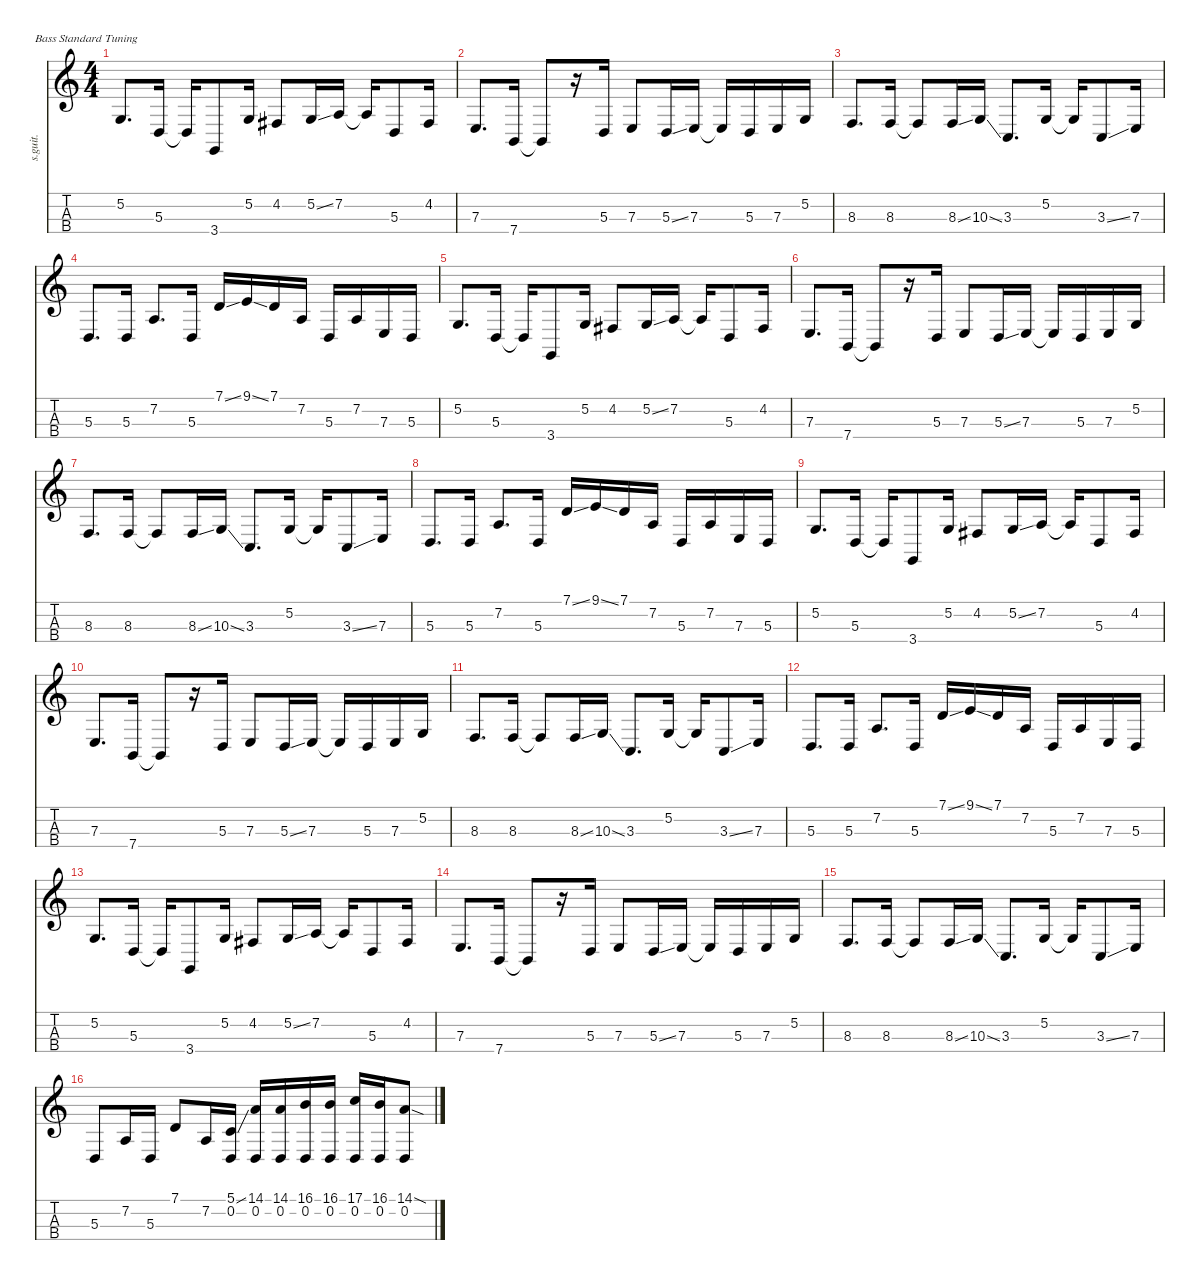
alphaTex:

\defaultSystemsLayout 4
\hideDynamics
\bracketExtendMode nobrackets
\track ("Ed King (Bass Guitar)" "s.guit.") {instrument electricbasspick}
\staff {score tabs}
\tuning (G2 D2 A1 E1)
\ts (4 4)
\tempo (60 hide)
\clef g2
\ks c
5.2.8{d lyrics (0 "") lyrics (1 "") lyrics (2 "") lyrics (3 "") lyrics (4 "") dy f} 5.3.16{lyrics (0 "") lyrics (1 "") lyrics (2 "") lyrics (3 "") lyrics (4 "")} 5.3{t}.16{lyrics (0 "") lyrics (1 "") lyrics (2 "") lyrics (3 "") lyrics (4 "")} 3.4.8{lyrics (0 "") lyrics (1 "") lyrics (2 "") lyrics (3 "") lyrics (4 "")} 5.2.16{lyrics (0 "") lyrics (1 "") lyrics (2 "") lyrics (3 "") lyrics (4 "")} 4.2{acc #}.8{lyrics (0 "") lyrics (1 "") lyrics (2 "") lyrics (3 "") lyrics (4 "")} 5.2{ss}.16{lyrics (0 "") lyrics (1 "") lyrics (2 "") lyrics (3 "") lyrics (4 "")} 7.2.16{lyrics (0 "") lyrics (1 "") lyrics (2 "") lyrics (3 "") lyrics (4 "")} 7.2{t}.16{lyrics (0 "") lyrics (1 "") lyrics (2 "") lyrics (3 "") lyrics (4 "")} 5.3.8{lyrics (0 "") lyrics (1 "") lyrics (2 "") lyrics (3 "") lyrics (4 "")} 4.2{acc #}.16{lyrics (0 "") lyrics (1 "") lyrics (2 "") lyrics (3 "") lyrics (4 "")} |
7.3.8{d lyrics (0 "") lyrics (1 "") lyrics (2 "") lyrics (3 "") lyrics (4 "")} 7.4.16{lyrics (0 "") lyrics (1 "") lyrics (2 "") lyrics (3 "") lyrics (4 "")} 7.4{t}.8{lyrics (0 "") lyrics (1 "") lyrics (2 "") lyrics (3 "") lyrics (4 "")} r.16 5.3.16{lyrics (0 "") lyrics (1 "") lyrics (2 "") lyrics (3 "") lyrics (4 "")} 7.3.8{lyrics (0 "") lyrics (1 "") lyrics (2 "") lyrics (3 "") lyrics (4 "")} 5.3{ss}.16{lyrics (0 "") lyrics (1 "") lyrics (2 "") lyrics (3 "") lyrics (4 "")} 7.3.16{lyrics (0 "") lyrics (1 "") lyrics (2 "") lyrics (3 "") lyrics (4 "")} 7.3{t}.16{lyrics (0 "") lyrics (1 "") lyrics (2 "") lyrics (3 "") lyrics (4 "")} 5.3.16{lyrics (0 "") lyrics (1 "") lyrics (2 "") lyrics (3 "") lyrics (4 "")} 7.3.16{lyrics (0 "") lyrics (1 "") lyrics (2 "") lyrics (3 "") lyrics (4 "")} 5.2.16{lyrics (0 "") lyrics (1 "") lyrics (2 "") lyrics (3 "") lyrics (4 "")} |
8.3.8{d lyrics (0 "") lyrics (1 "") lyrics (2 "") lyrics (3 "") lyrics (4 "")} 8.3.16{lyrics (0 "") lyrics (1 "") lyrics (2 "") lyrics (3 "") lyrics (4 "")} 8.3{t}.8{lyrics (0 "") lyrics (1 "") lyrics (2 "") lyrics (3 "") lyrics (4 "")} 8.3{ss}.16{lyrics (0 "") lyrics (1 "") lyrics (2 "") lyrics (3 "") lyrics (4 "")} 10.3{ss}.16{lyrics (0 "") lyrics (1 "") lyrics (2 "") lyrics (3 "") lyrics (4 "")} 3.3.8{d lyrics (0 "") lyrics (1 "") lyrics (2 "") lyrics (3 "") lyrics (4 "")} 5.2.16{lyrics (0 "") lyrics (1 "") lyrics (2 "") lyrics (3 "") lyrics (4 "")} 5.2{t}.16{lyrics (0 "") lyrics (1 "") lyrics (2 "") lyrics (3 "") lyrics (4 "")} 3.3{ss}.8{lyrics (0 "") lyrics (1 "") lyrics (2 "") lyrics (3 "") lyrics (4 "")} 7.3.16{lyrics (0 "") lyrics (1 "") lyrics (2 "") lyrics (3 "") lyrics (4 "")} |
5.3.8{d lyrics (0 "") lyrics (1 "") lyrics (2 "") lyrics (3 "") lyrics (4 "")} 5.3.16{lyrics (0 "") lyrics (1 "") lyrics (2 "") lyrics (3 "") lyrics (4 "")} 7.2.8{d lyrics (0 "") lyrics (1 "") lyrics (2 "") lyrics (3 "") lyrics (4 "")} 5.3.16{lyrics (0 "") lyrics (1 "") lyrics (2 "") lyrics (3 "") lyrics (4 "")} 7.1{ss}.16{lyrics (0 "") lyrics (1 "") lyrics (2 "") lyrics (3 "") lyrics (4 "")} 9.1{ss}.16{lyrics (0 "") lyrics (1 "") lyrics (2 "") lyrics (3 "") lyrics (4 "")} 7.1.16{lyrics (0 "") lyrics (1 "") lyrics (2 "") lyrics (3 "") lyrics (4 "")} 7.2.16{lyrics (0 "") lyrics (1 "") lyrics (2 "") lyrics (3 "") lyrics (4 "")} 5.3.16{lyrics (0 "") lyrics (1 "") lyrics (2 "") lyrics (3 "") lyrics (4 "")} 7.2.16{lyrics (0 "") lyrics (1 "") lyrics (2 "") lyrics (3 "") lyrics (4 "")} 7.3.16{lyrics (0 "") lyrics (1 "") lyrics (2 "") lyrics (3 "") lyrics (4 "")} 5.3.16{lyrics (0 "") lyrics (1 "") lyrics (2 "") lyrics (3 "") lyrics (4 "")} |
5.2.8{d lyrics (0 "") lyrics (1 "") lyrics (2 "") lyrics (3 "") lyrics (4 "")} 5.3.16{lyrics (0 "") lyrics (1 "") lyrics (2 "") lyrics (3 "") lyrics (4 "")} 5.3{t}.16{lyrics (0 "") lyrics (1 "") lyrics (2 "") lyrics (3 "") lyrics (4 "")} 3.4.8{lyrics (0 "") lyrics (1 "") lyrics (2 "") lyrics (3 "") lyrics (4 "")} 5.2.16{lyrics (0 "") lyrics (1 "") lyrics (2 "") lyrics (3 "") lyrics (4 "")} 4.2{acc #}.8{lyrics (0 "") lyrics (1 "") lyrics (2 "") lyrics (3 "") lyrics (4 "")} 5.2{ss}.16{lyrics (0 "") lyrics (1 "") lyrics (2 "") lyrics (3 "") lyrics (4 "")} 7.2.16{lyrics (0 "") lyrics (1 "") lyrics (2 "") lyrics (3 "") lyrics (4 "")} 7.2{t}.16{lyrics (0 "") lyrics (1 "") lyrics (2 "") lyrics (3 "") lyrics (4 "")} 5.3.8{lyrics (0 "") lyrics (1 "") lyrics (2 "") lyrics (3 "") lyrics (4 "")} 4.2{acc #}.16{lyrics (0 "") lyrics (1 "") lyrics (2 "") lyrics (3 "") lyrics (4 "")} |
7.3.8{d lyrics (0 "") lyrics (1 "") lyrics (2 "") lyrics (3 "") lyrics (4 "")} 7.4.16{lyrics (0 "") lyrics (1 "") lyrics (2 "") lyrics (3 "") lyrics (4 "")} 7.4{t}.8{lyrics (0 "") lyrics (1 "") lyrics (2 "") lyrics (3 "") lyrics (4 "")} r.16 5.3.16{lyrics (0 "") lyrics (1 "") lyrics (2 "") lyrics (3 "") lyrics (4 "")} 7.3.8{lyrics (0 "") lyrics (1 "") lyrics (2 "") lyrics (3 "") lyrics (4 "")} 5.3{ss}.16{lyrics (0 "") lyrics (1 "") lyrics (2 "") lyrics (3 "") lyrics (4 "")} 7.3.16{lyrics (0 "") lyrics (1 "") lyrics (2 "") lyrics (3 "") lyrics (4 "")} 7.3{t}.16{lyrics (0 "") lyrics (1 "") lyrics (2 "") lyrics (3 "") lyrics (4 "")} 5.3.16{lyrics (0 "") lyrics (1 "") lyrics (2 "") lyrics (3 "") lyrics (4 "")} 7.3.16{lyrics (0 "") lyrics (1 "") lyrics (2 "") lyrics (3 "") lyrics (4 "")} 5.2.16{lyrics (0 "") lyrics (1 "") lyrics (2 "") lyrics (3 "") lyrics (4 "")} |
8.3.8{d lyrics (0 "") lyrics (1 "") lyrics (2 "") lyrics (3 "") lyrics (4 "")} 8.3.16{lyrics (0 "") lyrics (1 "") lyrics (2 "") lyrics (3 "") lyrics (4 "")} 8.3{t}.8{lyrics (0 "") lyrics (1 "") lyrics (2 "") lyrics (3 "") lyrics (4 "")} 8.3{ss}.16{lyrics (0 "") lyrics (1 "") lyrics (2 "") lyrics (3 "") lyrics (4 "")} 10.3{ss}.16{lyrics (0 "") lyrics (1 "") lyrics (2 "") lyrics (3 "") lyrics (4 "")} 3.3.8{d lyrics (0 "") lyrics (1 "") lyrics (2 "") lyrics (3 "") lyrics (4 "")} 5.2.16{lyrics (0 "") lyrics (1 "") lyrics (2 "") lyrics (3 "") lyrics (4 "")} 5.2{t}.16{lyrics (0 "") lyrics (1 "") lyrics (2 "") lyrics (3 "") lyrics (4 "")} 3.3{ss}.8{lyrics (0 "") lyrics (1 "") lyrics (2 "") lyrics (3 "") lyrics (4 "")} 7.3.16{lyrics (0 "") lyrics (1 "") lyrics (2 "") lyrics (3 "") lyrics (4 "")} |
5.3.8{d lyrics (0 "") lyrics (1 "") lyrics (2 "") lyrics (3 "") lyrics (4 "")} 5.3.16{lyrics (0 "") lyrics (1 "") lyrics (2 "") lyrics (3 "") lyrics (4 "")} 7.2.8{d lyrics (0 "") lyrics (1 "") lyrics (2 "") lyrics (3 "") lyrics (4 "")} 5.3.16{lyrics (0 "") lyrics (1 "") lyrics (2 "") lyrics (3 "") lyrics (4 "")} 7.1{ss}.16{lyrics (0 "") lyrics (1 "") lyrics (2 "") lyrics (3 "") lyrics (4 "")} 9.1{ss}.16{lyrics (0 "") lyrics (1 "") lyrics (2 "") lyrics (3 "") lyrics (4 "")} 7.1.16{lyrics (0 "") lyrics (1 "") lyrics (2 "") lyrics (3 "") lyrics (4 "")} 7.2.16{lyrics (0 "") lyrics (1 "") lyrics (2 "") lyrics (3 "") lyrics (4 "")} 5.3.16{lyrics (0 "") lyrics (1 "") lyrics (2 "") lyrics (3 "") lyrics (4 "")} 7.2.16{lyrics (0 "") lyrics (1 "") lyrics (2 "") lyrics (3 "") lyrics (4 "")} 7.3.16{lyrics (0 "") lyrics (1 "") lyrics (2 "") lyrics (3 "") lyrics (4 "")} 5.3.16{lyrics (0 "") lyrics (1 "") lyrics (2 "") lyrics (3 "") lyrics (4 "")} |
5.2.8{d lyrics (0 "") lyrics (1 "") lyrics (2 "") lyrics (3 "") lyrics (4 "")} 5.3.16{lyrics (0 "") lyrics (1 "") lyrics (2 "") lyrics (3 "") lyrics (4 "")} 5.3{t}.16{lyrics (0 "") lyrics (1 "") lyrics (2 "") lyrics (3 "") lyrics (4 "")} 3.4.8{lyrics (0 "") lyrics (1 "") lyrics (2 "") lyrics (3 "") lyrics (4 "")} 5.2.16{lyrics (0 "") lyrics (1 "") lyrics (2 "") lyrics (3 "") lyrics (4 "")} 4.2{acc #}.8{lyrics (0 "") lyrics (1 "") lyrics (2 "") lyrics (3 "") lyrics (4 "")} 5.2{ss}.16{lyrics (0 "") lyrics (1 "") lyrics (2 "") lyrics (3 "") lyrics (4 "")} 7.2.16{lyrics (0 "") lyrics (1 "") lyrics (2 "") lyrics (3 "") lyrics (4 "")} 7.2{t}.16{lyrics (0 "") lyrics (1 "") lyrics (2 "") lyrics (3 "") lyrics (4 "")} 5.3.8{lyrics (0 "") lyrics (1 "") lyrics (2 "") lyrics (3 "") lyrics (4 "")} 4.2{acc #}.16{lyrics (0 "") lyrics (1 "") lyrics (2 "") lyrics (3 "") lyrics (4 "")} |
7.3.8{d lyrics (0 "") lyrics (1 "") lyrics (2 "") lyrics (3 "") lyrics (4 "")} 7.4.16{lyrics (0 "") lyrics (1 "") lyrics (2 "") lyrics (3 "") lyrics (4 "")} 7.4{t}.8{lyrics (0 "") lyrics (1 "") lyrics (2 "") lyrics (3 "") lyrics (4 "")} r.16 5.3.16{lyrics (0 "") lyrics (1 "") lyrics (2 "") lyrics (3 "") lyrics (4 "")} 7.3.8{lyrics (0 "") lyrics (1 "") lyrics (2 "") lyrics (3 "") lyrics (4 "")} 5.3{ss}.16{lyrics (0 "") lyrics (1 "") lyrics (2 "") lyrics (3 "") lyrics (4 "")} 7.3.16{lyrics (0 "") lyrics (1 "") lyrics (2 "") lyrics (3 "") lyrics (4 "")} 7.3{t}.16{lyrics (0 "") lyrics (1 "") lyrics (2 "") lyrics (3 "") lyrics (4 "")} 5.3.16{lyrics (0 "") lyrics (1 "") lyrics (2 "") lyrics (3 "") lyrics (4 "")} 7.3.16{lyrics (0 "") lyrics (1 "") lyrics (2 "") lyrics (3 "") lyrics (4 "")} 5.2.16{lyrics (0 "") lyrics (1 "") lyrics (2 "") lyrics (3 "") lyrics (4 "")} |
8.3.8{d lyrics (0 "") lyrics (1 "") lyrics (2 "") lyrics (3 "") lyrics (4 "")} 8.3.16{lyrics (0 "") lyrics (1 "") lyrics (2 "") lyrics (3 "") lyrics (4 "")} 8.3{t}.8{lyrics (0 "") lyrics (1 "") lyrics (2 "") lyrics (3 "") lyrics (4 "")} 8.3{ss}.16{lyrics (0 "") lyrics (1 "") lyrics (2 "") lyrics (3 "") lyrics (4 "")} 10.3{ss}.16{lyrics (0 "") lyrics (1 "") lyrics (2 "") lyrics (3 "") lyrics (4 "")} 3.3.8{d lyrics (0 "") lyrics (1 "") lyrics (2 "") lyrics (3 "") lyrics (4 "")} 5.2.16{lyrics (0 "") lyrics (1 "") lyrics (2 "") lyrics (3 "") lyrics (4 "")} 5.2{t}.16{lyrics (0 "") lyrics (1 "") lyrics (2 "") lyrics (3 "") lyrics (4 "")} 3.3{ss}.8{lyrics (0 "") lyrics (1 "") lyrics (2 "") lyrics (3 "") lyrics (4 "")} 7.3.16{lyrics (0 "") lyrics (1 "") lyrics (2 "") lyrics (3 "") lyrics (4 "")} |
5.3.8{d lyrics (0 "") lyrics (1 "") lyrics (2 "") lyrics (3 "") lyrics (4 "")} 5.3.16{lyrics (0 "") lyrics (1 "") lyrics (2 "") lyrics (3 "") lyrics (4 "")} 7.2.8{d lyrics (0 "") lyrics (1 "") lyrics (2 "") lyrics (3 "") lyrics (4 "")} 5.3.16{lyrics (0 "") lyrics (1 "") lyrics (2 "") lyrics (3 "") lyrics (4 "")} 7.1{ss}.16{lyrics (0 "") lyrics (1 "") lyrics (2 "") lyrics (3 "") lyrics (4 "")} 9.1{ss}.16{lyrics (0 "") lyrics (1 "") lyrics (2 "") lyrics (3 "") lyrics (4 "")} 7.1.16{lyrics (0 "") lyrics (1 "") lyrics (2 "") lyrics (3 "") lyrics (4 "")} 7.2.16{lyrics (0 "") lyrics (1 "") lyrics (2 "") lyrics (3 "") lyrics (4 "")} 5.3.16{lyrics (0 "") lyrics (1 "") lyrics (2 "") lyrics (3 "") lyrics (4 "")} 7.2.16{lyrics (0 "") lyrics (1 "") lyrics (2 "") lyrics (3 "") lyrics (4 "")} 7.3.16{lyrics (0 "") lyrics (1 "") lyrics (2 "") lyrics (3 "") lyrics (4 "")} 5.3.16{lyrics (0 "") lyrics (1 "") lyrics (2 "") lyrics (3 "") lyrics (4 "")} |
5.2.8{d lyrics (0 "") lyrics (1 "") lyrics (2 "") lyrics (3 "") lyrics (4 "")} 5.3.16{lyrics (0 "") lyrics (1 "") lyrics (2 "") lyrics (3 "") lyrics (4 "")} 5.3{t}.16{lyrics (0 "") lyrics (1 "") lyrics (2 "") lyrics (3 "") lyrics (4 "")} 3.4.8{lyrics (0 "") lyrics (1 "") lyrics (2 "") lyrics (3 "") lyrics (4 "")} 5.2.16{lyrics (0 "") lyrics (1 "") lyrics (2 "") lyrics (3 "") lyrics (4 "")} 4.2{acc #}.8{lyrics (0 "") lyrics (1 "") lyrics (2 "") lyrics (3 "") lyrics (4 "")} 5.2{ss}.16{lyrics (0 "") lyrics (1 "") lyrics (2 "") lyrics (3 "") lyrics (4 "")} 7.2.16{lyrics (0 "") lyrics (1 "") lyrics (2 "") lyrics (3 "") lyrics (4 "")} 7.2{t}.16{lyrics (0 "") lyrics (1 "") lyrics (2 "") lyrics (3 "") lyrics (4 "")} 5.3.8{lyrics (0 "") lyrics (1 "") lyrics (2 "") lyrics (3 "") lyrics (4 "")} 4.2{acc #}.16{lyrics (0 "") lyrics (1 "") lyrics (2 "") lyrics (3 "") lyrics (4 "")} |
7.3.8{d lyrics (0 "") lyrics (1 "") lyrics (2 "") lyrics (3 "") lyrics (4 "")} 7.4.16{lyrics (0 "") lyrics (1 "") lyrics (2 "") lyrics (3 "") lyrics (4 "")} 7.4{t}.8{lyrics (0 "") lyrics (1 "") lyrics (2 "") lyrics (3 "") lyrics (4 "")} r.16 5.3.16{lyrics (0 "") lyrics (1 "") lyrics (2 "") lyrics (3 "") lyrics (4 "")} 7.3.8{lyrics (0 "") lyrics (1 "") lyrics (2 "") lyrics (3 "") lyrics (4 "")} 5.3{ss}.16{lyrics (0 "") lyrics (1 "") lyrics (2 "") lyrics (3 "") lyrics (4 "")} 7.3.16{lyrics (0 "") lyrics (1 "") lyrics (2 "") lyrics (3 "") lyrics (4 "")} 7.3{t}.16{lyrics (0 "") lyrics (1 "") lyrics (2 "") lyrics (3 "") lyrics (4 "")} 5.3.16{lyrics (0 "") lyrics (1 "") lyrics (2 "") lyrics (3 "") lyrics (4 "")} 7.3.16{lyrics (0 "") lyrics (1 "") lyrics (2 "") lyrics (3 "") lyrics (4 "")} 5.2.16{lyrics (0 "") lyrics (1 "") lyrics (2 "") lyrics (3 "") lyrics (4 "")} |
8.3.8{d lyrics (0 "") lyrics (1 "") lyrics (2 "") lyrics (3 "") lyrics (4 "")} 8.3.16{lyrics (0 "") lyrics (1 "") lyrics (2 "") lyrics (3 "") lyrics (4 "")} 8.3{t}.8{lyrics (0 "") lyrics (1 "") lyrics (2 "") lyrics (3 "") lyrics (4 "")} 8.3{ss}.16{lyrics (0 "") lyrics (1 "") lyrics (2 "") lyrics (3 "") lyrics (4 "")} 10.3{ss}.16{lyrics (0 "") lyrics (1 "") lyrics (2 "") lyrics (3 "") lyrics (4 "")} 3.3.8{d lyrics (0 "") lyrics (1 "") lyrics (2 "") lyrics (3 "") lyrics (4 "")} 5.2.16{lyrics (0 "") lyrics (1 "") lyrics (2 "") lyrics (3 "") lyrics (4 "")} 5.2{t}.16{lyrics (0 "") lyrics (1 "") lyrics (2 "") lyrics (3 "") lyrics (4 "")} 3.3{ss}.8{lyrics (0 "") lyrics (1 "") lyrics (2 "") lyrics (3 "") lyrics (4 "")} 7.3.16{lyrics (0 "") lyrics (1 "") lyrics (2 "") lyrics (3 "") lyrics (4 "")} |
5.3.8{lyrics (0 "") lyrics (1 "") lyrics (2 "") lyrics (3 "") lyrics (4 "")} 7.2.16{lyrics (0 "") lyrics (1 "") lyrics (2 "") lyrics (3 "") lyrics (4 "")} 5.3.16{lyrics (0 "") lyrics (1 "") lyrics (2 "") lyrics (3 "") lyrics (4 "")} 7.1.8{lyrics (0 "") lyrics (1 "") lyrics (2 "") lyrics (3 "") lyrics (4 "")} 7.2.16{lyrics (0 "") lyrics (1 "") lyrics (2 "") lyrics (3 "") lyrics (4 "")} (5.1{ss} 0.2).16{lyrics (0 "") lyrics (1 "") lyrics (2 "") lyrics (3 "") lyrics (4 "")} (14.1 0.2).16{lyrics (0 "") lyrics (1 "") lyrics (2 "") lyrics (3 "") lyrics (4 "")} (14.1 0.2).16{lyrics (0 "") lyrics (1 "") lyrics (2 "") lyrics (3 "") lyrics (4 "")} (16.1 0.2).16{lyrics (0 "") lyrics (1 "") lyrics (2 "") lyrics (3 "") lyrics (4 "")} (16.1 0.2).16{lyrics (0 "") lyrics (1 "") lyrics (2 "") lyrics (3 "") lyrics (4 "")} (17.1 0.2).16{lyrics (0 "") lyrics (1 "") lyrics (2 "") lyrics (3 "") lyrics (4 "")} (16.1 0.2).16{lyrics (0 "") lyrics (1 "") lyrics (2 "") lyrics (3 "") lyrics (4 "")} (14.1{sod} 0.2).8{lyrics (0 "") lyrics (1 "") lyrics (2 "") lyrics (3 "") lyrics (4 "")}
